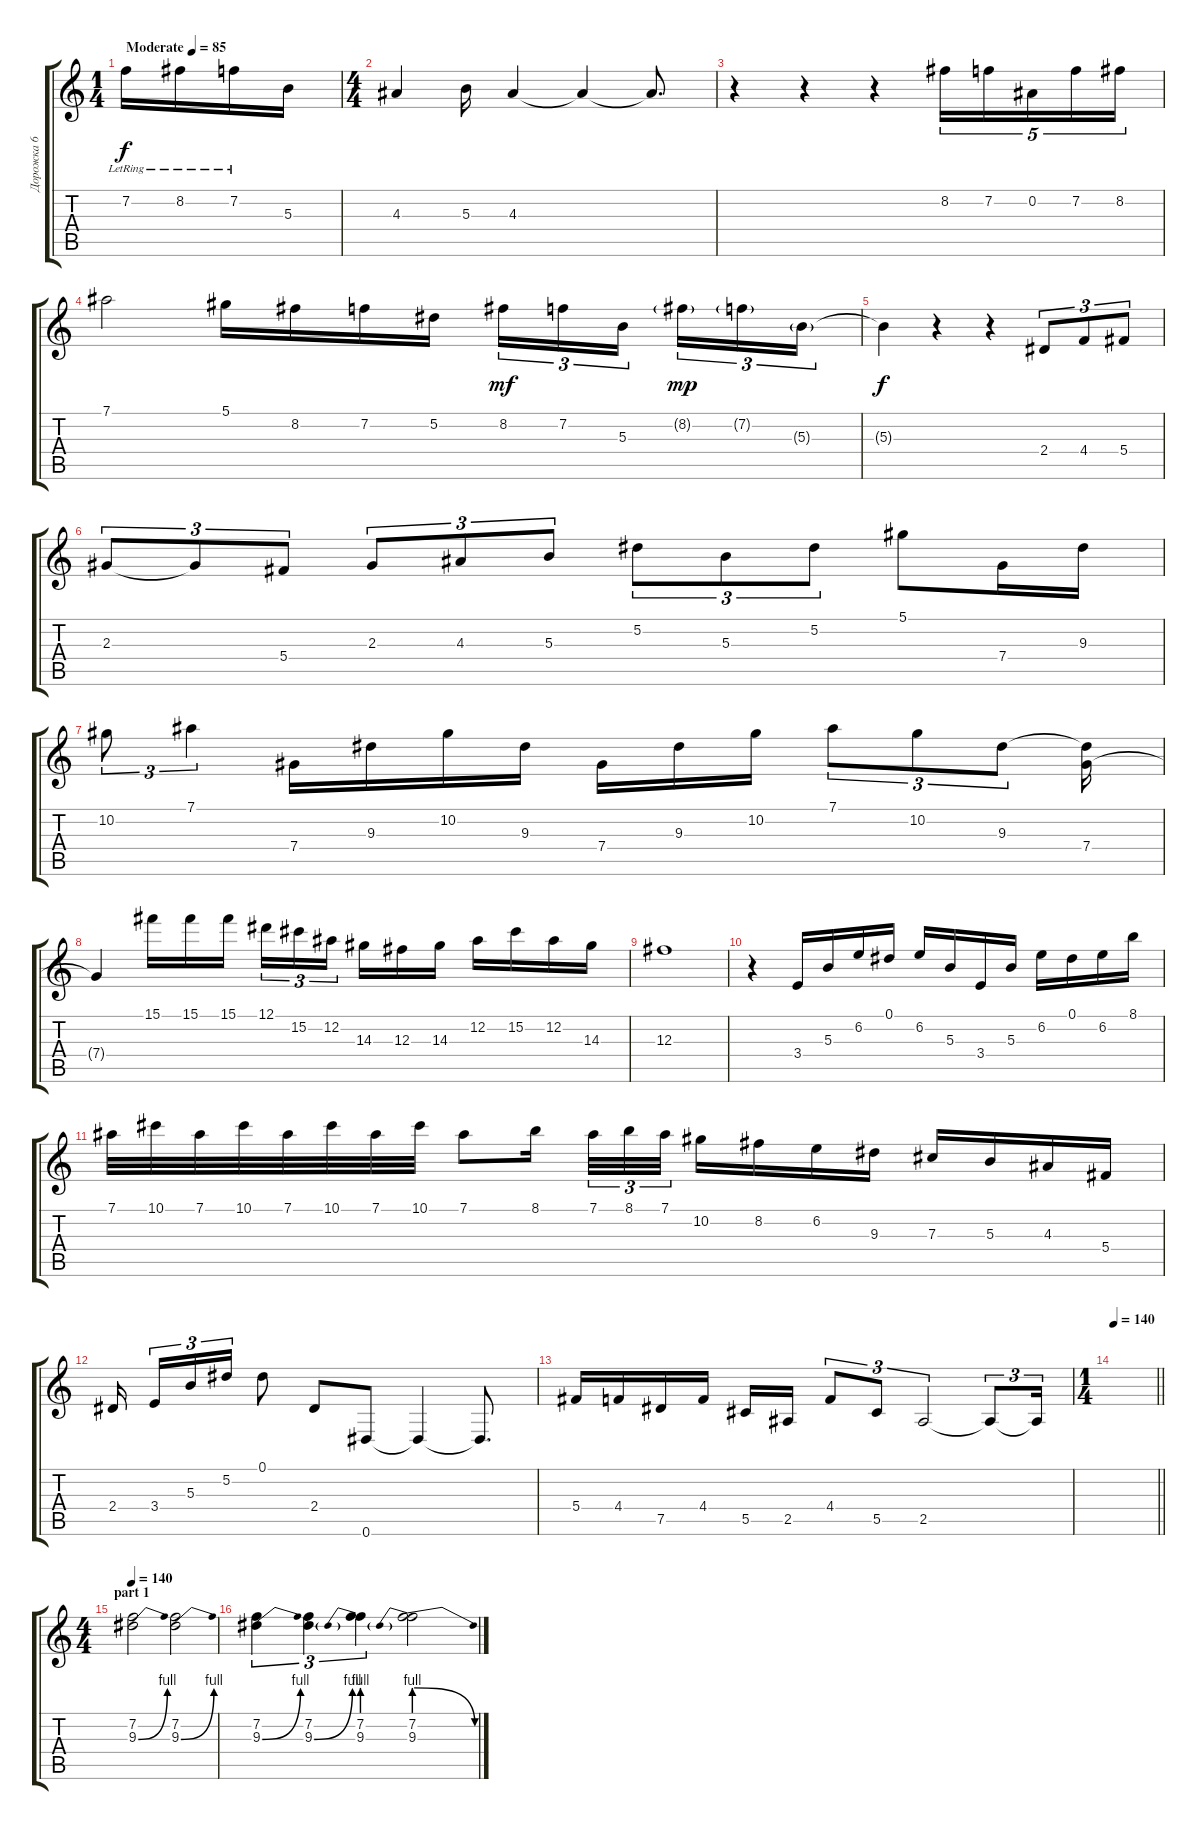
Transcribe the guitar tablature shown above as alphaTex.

\track ("Дорожка 6" "Дорожка 6") {instrument distortionguitar}
\staff {score tabs}
\tuning (Eb4 Bb3 Gb3 Db3 Ab2 Eb2) {hide}
\ts (1 4)
\tempo (85 "Moderate")
\clef g2
\ks c
7.2{lr}.16{dy f instrument acousticguitarnylon} 8.2{lr}.16 7.2{lr}.16 5.3.16 |
\ts (4 4)
4.3.4 5.3.16 4.3.4 4.3{t}.4 4.3{t}.8{d} |
r.4 r.4 r.4 8.2.16{tu (5 4)} 7.2.16{tu (5 4)} 0.2.16{tu (5 4)} 7.2.16{tu (5 4)} 8.2.16{tu (5 4)} |
7.1.2 5.1.16 8.2.16 7.2.16 5.2.16 8.2.16{tu (3 2) dy mf} 7.2.16{tu (3 2)} 5.3.16{tu (3 2) beam splitsecondary} 8.2{g}.16{tu (3 2) dy mp} 7.2{g}.16{tu (3 2)} 5.3{g}.16{tu (3 2)} |
5.3{t}.4{dy f} r.4 r.4 2.4.8{tu (3 2)} 4.4.8{tu (3 2)} 5.4.8{tu (3 2)} |
2.3.8{tu (3 2)} 2.3{t}.8{tu (3 2)} 5.4.8{tu (3 2)} 2.3.8{tu (3 2)} 4.3.8{tu (3 2)} 5.3.8{tu (3 2)} 5.2.8{tu (3 2)} 5.3.8{tu (3 2)} 5.2.8{tu (3 2)} 5.1.8 7.4.16 9.3.16 |
10.2.8{tu (3 2)} 7.1.4{tu (3 2)} 7.4.16 9.3.16 10.2.16 9.3.16 7.4.16 9.3.16 10.2.16 7.1.8{tu (3 2)} 10.2.8{tu (3 2)} 9.3.8{tu (3 2)} (9.3{t} 7.4).16 |
7.4{t}.4 15.1.16 15.1.16 15.1.16{beam splitsecondary} 12.1.16{tu (3 2)} 15.2.16{tu (3 2)} 12.2.16{tu (3 2) beam splitsecondary} 14.3.16 12.3.16 14.3.16 12.2.16 15.2.16 12.2.16 14.3.16 |
12.3.1 |
r.4 3.4.16 5.3.16 6.2.16 0.1.16 6.2.16 5.3.16 3.4.16 5.3.16 6.2.16 0.1.16 6.2.16 8.1.16 |
7.1.32 10.1.32 7.1.32 10.1.32 7.1.32 10.1.32 7.1.32 10.1.32 7.1.8 8.1.16{beam splitsecondary} 7.1.32{tu (3 2)} 8.1.32{tu (3 2)} 7.1.32{tu (3 2)} 10.2.16 8.2.16 6.2.16 9.3.16 7.3.16 5.3.16 4.3.16 5.4.16 |
2.4.16{beam splitsecondary} 3.4.16{tu (3 2)} 5.3.16{tu (3 2)} 5.2.16{tu (3 2)} 0.1.8 2.4.8 0.6.8 0.6{t}.4 0.6{t}.8{d} |
5.4.16 4.4.16 7.5.16 4.4.16 5.5.16 2.5.16 4.4.8{tu (3 2)} 5.5.8{tu (3 2)} 2.5.2{tu (3 2)} 2.5{t}.8{tu (3 2)} 2.5{t}.16{tu (3 2)} |
\ts (1 4)
\tempo 140
\barLineRight lightlight
|
\ts (4 4)
\section ("" "part 1")
\tempo 140
(7.2 9.3{be (bend 0 0 60 4)}).2 (7.2 9.3{be (bend 0 0 60 4)}).2 |
(7.2 9.3{be (bend 0 0 60 4)}).4{tu (3 2)} (7.2 9.3{be (bend 0 0 60 4)}).4{tu (3 2)} (7.2 9.3{be (prebend 0 4 60 4)}).4{tu (3 2)} (7.2 9.3{be (prebendrelease 0 4 60 0)}).2
